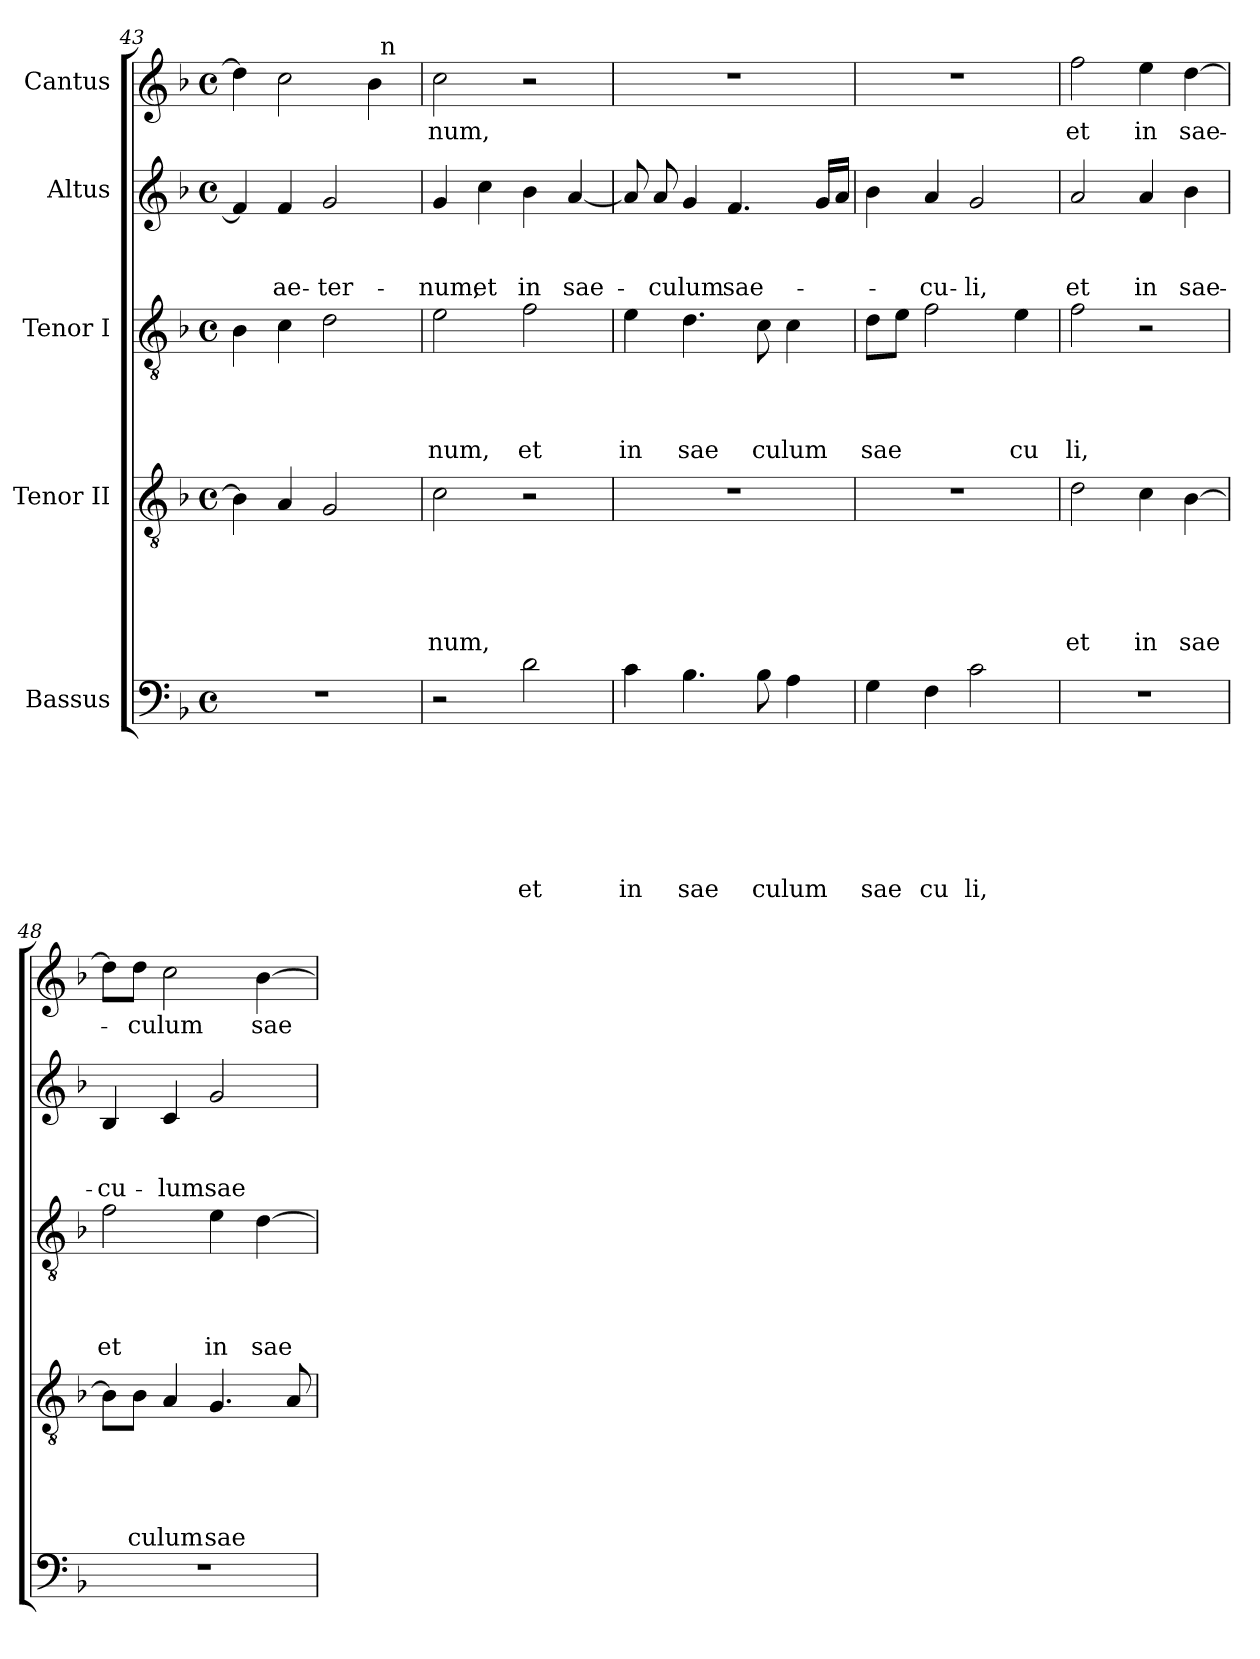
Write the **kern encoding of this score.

**kern	**text	**text	**text	**text	**text	**text	**text	**kern	**text	**text	**text	**text	**text	**kern	**text	**text	**text	**text	**kern	**text	**text	**text	**kern	**text
*part5	*part5	*part5	*part5	*part5	*part5	*part5	*part5	*part4	*part4	*part4	*part4	*part4	*part4	*part3	*part3	*part3	*part3	*part3	*part2	*part2	*part2	*part2	*part1	*part1
*staff5	*staff5	*staff5	*staff5	*staff5	*staff5	*staff5	*staff5	*staff4	*staff4	*staff4	*staff4	*staff4	*staff4	*staff3	*staff3	*staff3	*staff3	*staff3	*staff2	*staff2	*staff2	*staff2	*staff1	*staff1
*I"Bassus	*	*	*	*	*	*	*	*I"Tenor II	*	*	*	*	*	*I"Tenor I	*	*	*	*	*I"Altus	*	*	*	*I"Cantus	*
!!LO:LB:g=z
*clefF4	*	*	*	*	*	*	*	*clefGv2	*	*	*	*	*	*clefGv2	*	*	*	*	*clefG2	*	*	*	*clefG2	*
*k[b-]	*	*	*	*	*	*	*	*k[b-]	*	*	*	*	*	*k[b-]	*	*	*	*	*k[b-]	*	*	*	*k[b-]	*
*F:	*	*	*	*	*	*	*	*F:	*	*	*	*	*	*F:	*	*	*	*	*F:	*	*	*	*F:	*
*M4/4	*	*	*	*	*	*	*	*M4/4	*	*	*	*	*	*M4/4	*	*	*	*	*M4/4	*	*	*	*M4/4	*
*met(c)	*	*	*	*	*	*	*	*met(c)	*	*	*	*	*	*met(c)	*	*	*	*	*met(c)	*	*	*	*met(c)	*
=43	=43	=43	=43	=43	=43	=43	=43	=43	=43	=43	=43	=43	=43	=43	=43	=43	=43	=43	=43	=43	=43	=43	=43	=43
*	*	*	*	*	*	*	*	*	*	*	*	*	*	*	*	*	*	*	*	*	*	*	*^	*
1r	.	.	.	.	.	.	.	4B-\]	.	.	.	.	.	4B-\	.	.	.	.	4f/]	.	.	.	4dd\]	2ryy	.
!	!	!	!	!	!	!	!	!	!	!	!	!	!	!	!	!	!	!	!	!	!	!LO:LY:b	!	!	!
.	.	.	.	.	.	.	.	4A/	.	.	.	.	.	4c\	.	.	.	.	4f/	.	.	ae-	2cc\	.	.
!	!	!	!	!	!	!	!	!	!	!	!	!	!	!	!	!	!	!	!	!	!	!LO:LY:b	!	!	!
.	.	.	.	.	.	.	.	2G/	.	.	.	.	.	2d\	.	.	.	.	2g/	.	.	-ter-	.	4ryy	.
.	.	.	.	.	.	.	.	.	.	.	.	.	.	.	.	.	.	.	.	.	.	.	4b-\	32ryy	.
!	!	!	!	!	!	!	!	!	!	!	!	!	!	!	!	!	!	!	!	!	!	!	!	!LO:TX:a:t=n	!
.	.	.	.	.	.	.	.	.	.	.	.	.	.	.	.	.	.	.	.	.	.	.	.	8..ryy	.
=44	=44	=44	=44	=44	=44	=44	=44	=44	=44	=44	=44	=44	=44	=44	=44	=44	=44	=44	=44	=44	=44	=44	=44	=44	=44
!	!	!	!	!	!	!	!	!	!	!	!	!	!LO:LY:b	!	!	!	!	!LO:LY:b	!	!	!	!LO:LY:b	!	!	!LO:LY:b
*	*	*	*	*	*	*	*	*	*	*	*	*	*	*	*	*	*	*	*	*	*	*	*v	*v	*
2r	.	.	.	.	.	.	.	2c\	.	.	.	.	num,	2e\	.	.	.	num,	4g/	.	.	-num,	2cc\	num,
!	!	!	!	!	!	!	!	!	!	!	!	!	!	!	!	!	!	!	!	!	!	!LO:LY:b	!	!
.	.	.	.	.	.	.	.	.	.	.	.	.	.	.	.	.	.	.	4cc\	.	.	et	.	.
!	!	!	!	!	!	!	!LO:LY:b	!	!	!	!	!	!	!	!	!	!	!LO:LY:b	!	!	!	!LO:LY:b	!	!
2d\	.	.	.	.	.	.	et	2r	.	.	.	.	.	2f\	.	.	.	et	4b-\	.	.	in	2r	.
!	!	!	!	!	!	!	!	!	!	!	!	!	!	!	!	!	!	!	!	!	!	!LO:LY:b	!	!
.	.	.	.	.	.	.	.	.	.	.	.	.	.	.	.	.	.	.	[<4a/	.	.	sae-	.	.
=45	=45	=45	=45	=45	=45	=45	=45	=45	=45	=45	=45	=45	=45	=45	=45	=45	=45	=45	=45	=45	=45	=45	=45	=45
!	!	!	!	!	!	!	!LO:LY:b	!	!	!	!	!	!	!	!	!	!	!LO:LY:b	!	!	!	!	!	!
4c\	.	.	.	.	.	.	in	1r	.	.	.	.	.	4e\	.	.	.	in	8a/]	.	.	.	1r	.
!	!	!	!	!	!	!	!	!	!	!	!	!	!	!	!	!	!	!	!	!	!	!LO:LY:b	!	!
.	.	.	.	.	.	.	.	.	.	.	.	.	.	.	.	.	.	.	8a/	.	.	-culum	.	.
!	!	!	!	!	!	!	!LO:LY:b	!	!	!	!	!	!	!	!	!	!	!LO:LY:b	!	!	!	!	!	!
4.B-\	.	.	.	.	.	.	sae	.	.	.	.	.	.	4.d\	.	.	.	sae	4g/	.	.	.	.	.
!	!	!	!	!	!	!	!	!	!	!	!	!	!	!	!	!	!	!	!	!	!	!LO:LY:b	!	!
.	.	.	.	.	.	.	.	.	.	.	.	.	.	.	.	.	.	.	4.f/	.	.	sae-	.	.
!	!	!	!	!	!	!	!LO:LY:b	!	!	!	!	!	!	!	!	!	!	!LO:LY:b	!	!	!	!	!	!
8B-\	.	.	.	.	.	.	culum	.	.	.	.	.	.	8c\	.	.	.	culum	.	.	.	.	.	.
4A\	.	.	.	.	.	.	.	.	.	.	.	.	.	4c\	.	.	.	.	.	.	.	.	.	.
.	.	.	.	.	.	.	.	.	.	.	.	.	.	.	.	.	.	.	16g/LL	.	.	.	.	.
.	.	.	.	.	.	.	.	.	.	.	.	.	.	.	.	.	.	.	16a/JJ	.	.	.	.	.
=46	=46	=46	=46	=46	=46	=46	=46	=46	=46	=46	=46	=46	=46	=46	=46	=46	=46	=46	=46	=46	=46	=46	=46	=46
!	!	!	!	!	!	!	!LO:LY:b	!	!	!	!	!	!	!	!	!	!	!LO:LY:b	!	!	!	!	!	!
4G\	.	.	.	.	.	.	sae	1r	.	.	.	.	.	8d\L	.	.	.	sae	4b-\	.	.	.	1r	.
.	.	.	.	.	.	.	.	.	.	.	.	.	.	8e\J	.	.	.	.	.	.	.	.	.	.
!	!	!	!	!	!	!	!LO:LY:b	!	!	!	!	!	!	!	!	!	!	!	!	!	!	!LO:LY:b	!	!
4F\	.	.	.	.	.	.	cu	.	.	.	.	.	.	2f\	.	.	.	.	4a/	.	.	-cu-	.	.
!	!	!	!	!	!	!	!LO:LY:b	!	!	!	!	!	!	!	!	!	!	!	!	!	!	!LO:LY:b	!	!
2c\	.	.	.	.	.	.	li,	.	.	.	.	.	.	.	.	.	.	.	2g/	.	.	-li,	.	.
!	!	!	!	!	!	!	!	!	!	!	!	!	!	!	!	!	!	!LO:LY:b	!	!	!	!	!	!
.	.	.	.	.	.	.	.	.	.	.	.	.	.	4e\	.	.	.	cu	.	.	.	.	.	.
=47	=47	=47	=47	=47	=47	=47	=47	=47	=47	=47	=47	=47	=47	=47	=47	=47	=47	=47	=47	=47	=47	=47	=47	=47
!	!	!	!	!	!	!	!	!	!	!	!	!	!LO:LY:b	!	!	!	!	!LO:LY:b	!	!	!	!LO:LY:b	!	!LO:LY:b
1r	.	.	.	.	.	.	.	2d\	.	.	.	.	et	2f\	.	.	.	li,	2a/	.	.	et	2ff\	et
!	!	!	!	!	!	!	!	!	!	!	!	!	!LO:LY:b	!	!	!	!	!	!	!	!	!LO:LY:b	!	!LO:LY:b
.	.	.	.	.	.	.	.	4c\	.	.	.	.	in	2r	.	.	.	.	4a/	.	.	in	4ee\	in
!	!	!	!	!	!	!	!	!	!	!	!	!	!LO:LY:b	!	!	!	!	!	!	!	!	!LO:LY:b	!	!LO:LY:b
.	.	.	.	.	.	.	.	[>4B-\	.	.	.	.	sae	.	.	.	.	.	4b-\	.	.	sae-	[>4dd\	sae-
=48	=48	=48	=48	=48	=48	=48	=48	=48	=48	=48	=48	=48	=48	=48	=48	=48	=48	=48	=48	=48	=48	=48	=48	=48
!	!	!	!	!	!	!	!	!	!	!	!	!	!	!	!	!	!	!LO:LY:b	!	!	!	!LO:LY:b	!	!
1r	.	.	.	.	.	.	.	8B-\L]	.	.	.	.	.	2f\	.	.	.	et	4B-/	.	.	-cu-	8dd\L]	.
!	!	!	!	!	!	!	!	!	!	!	!	!	!LO:LY:b	!	!	!	!	!	!	!	!	!	!	!LO:LY:b
.	.	.	.	.	.	.	.	8B-\J	.	.	.	.	culum	.	.	.	.	.	.	.	.	.	8dd\J	-culum
!	!	!	!	!	!	!	!	!	!	!	!	!	!	!	!	!	!	!	!	!	!	!LO:LY:b	!	!
.	.	.	.	.	.	.	.	4A/	.	.	.	.	.	.	.	.	.	.	4c/	.	.	-lum	2cc\	.
!	!	!	!	!	!	!	!	!	!	!	!	!	!LO:LY:b	!	!	!	!	!LO:LY:b	!	!	!	!LO:LY:b	!	!
.	.	.	.	.	.	.	.	4.G/	.	.	.	.	sae	4e\	.	.	.	in	2g/	.	.	sae-	.	.
!	!	!	!	!	!	!	!	!	!	!	!	!	!	!	!	!	!	!LO:LY:b	!	!	!	!	!	!LO:LY:b
.	.	.	.	.	.	.	.	.	.	.	.	.	.	[<4d\	.	.	.	sae	.	.	.	.	[<4b-\	sae-
.	.	.	.	.	.	.	.	8A/	.	.	.	.	.	.	.	.	.	.	.	.	.	.	.	.
=	=	=	=	=	=	=	=	=	=	=	=	=	=	=	=	=	=	=	=	=	=	=	=	=
*-	*-	*-	*-	*-	*-	*-	*-	*-	*-	*-	*-	*-	*-	*-	*-	*-	*-	*-	*-	*-	*-	*-	*-	*-
